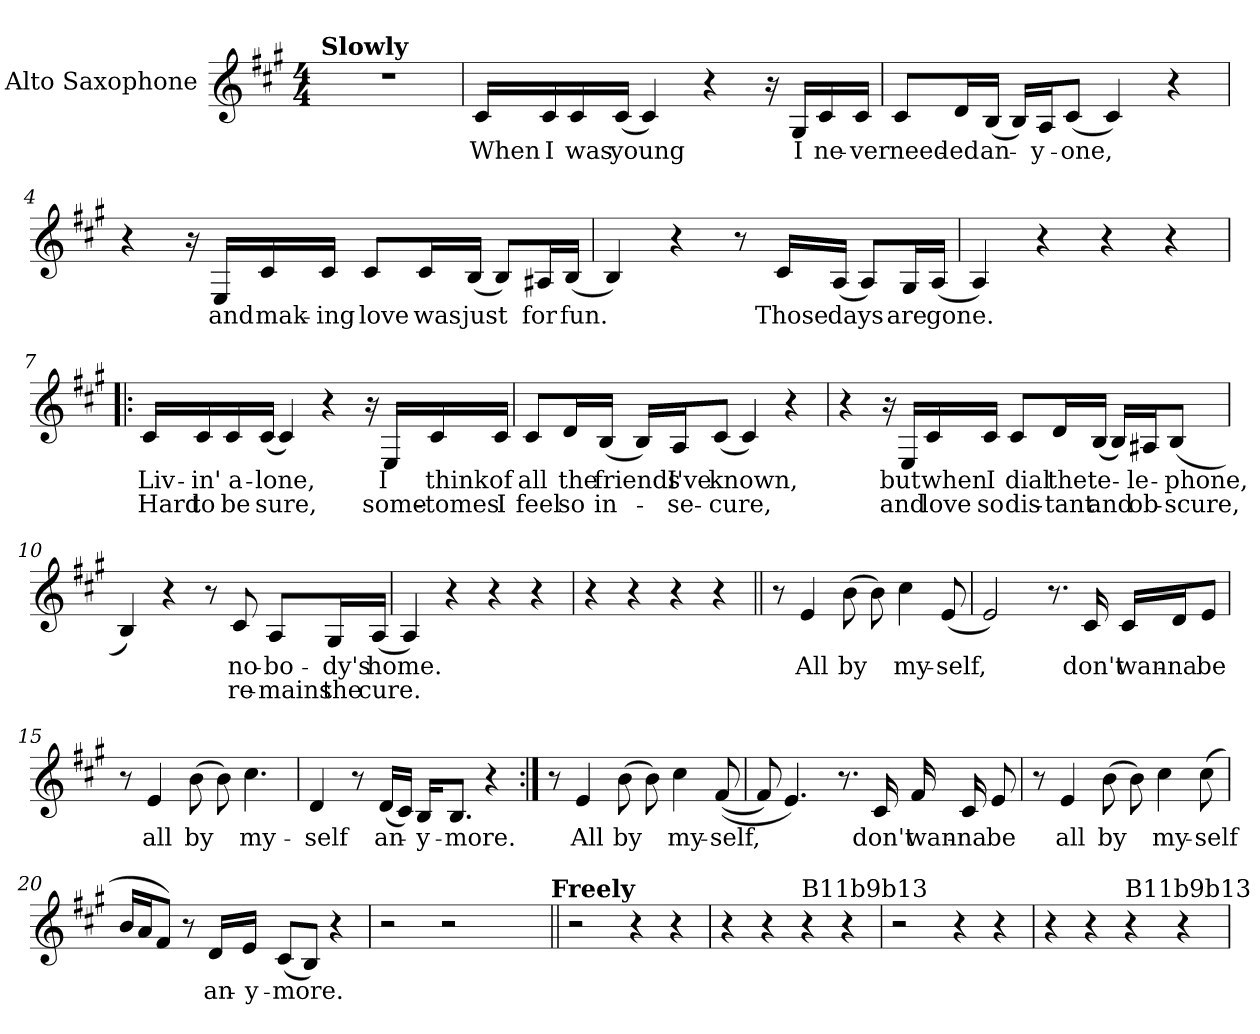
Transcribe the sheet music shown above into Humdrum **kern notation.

**kern	**text	**text
*part1	*part1	*part1
*staff1	*staff1	*staff1
*I"Alto Saxophone	*	*
*I'A. Sax.	*	*
*clefG2	*	*
*k[f#c#g#]	*	*
*A:	*	*
*M4/4	*	*
*MM58	*	*
=1	=1	=1
!LO:TX:a:B:t=Slowly	!	!
1r	.	.
=2	=2	=2
!	!LO:LY:b	!
16c#LL	When	.
!	!LO:LY:b	!
16c#	I	.
!	!LO:LY:b	!
16c#	was	.
!	!LO:LY:b	!
(16c#JJ	young	.
4c#)	.	.
4r	.	.
16r	.	.
!	!LO:LY:b	!
16G#LL	I	.
!	!LO:LY:b	!
16c#	ne-	.
!	!LO:LY:b	!
16c#JJ	-ver	.
=3	=3	=3
!	!LO:LY:b	!
8c#L	need-	.
!	!LO:LY:b	!
16dL	-ed	.
!	!LO:LY:b	!
(16BJJ	an-	.
16BLL)	.	.
!	!LO:LY:b	!
16AJ	-y-	.
!	!LO:LY:b	!
(8c#J	-one,	.
4c#)	.	.
4r	.	.
=4	=4	=4
4r	.	.
16r	.	.
!	!LO:LY:b	!
16ELL	and	.
!	!LO:LY:b	!
16c#	mak-	.
!	!LO:LY:b	!
16c#JJ	-ing	.
!	!LO:LY:b	!
8c#L	love	.
!	!LO:LY:b	!
16c#L	was	.
!	!LO:LY:b	!
(16BJJ	just	.
8BL)	.	.
!	!LO:LY:b	!
16A#L	for	.
!	!LO:LY:b	!
(16BJJ	fun.	.
!!LO:LB:g=z
=5	=5	=5
4B)	.	.
4r	.	.
8r	.	.
!	!LO:LY:b	!
16c#LL	Those	.
!	!LO:LY:b	!
(16AJJ	days	.
8AL)	.	.
!	!LO:LY:b	!
16G#L	are	.
!	!LO:LY:b	!
(16AJJ	gone.	.
=6	=6	=6
4A)	.	.
4r	.	.
4r	.	.
4r	.	.
=7!|:	=7!|:	=7!|:
!	!LO:LY:b	!LO:LY:b
16c#LL	Liv-	Hard
!	!LO:LY:b	!LO:LY:b
16c#	-in'	to
!	!LO:LY:b	!LO:LY:b
16c#	a-	be
!	!LO:LY:b	!LO:LY:b
(16c#JJ	-lone,	sure,
4c#)	.	.
4r	.	.
16r	.	.
!	!LO:LY:b	!LO:LY:b
16ELL	I	some-
!	!LO:LY:b	!LO:LY:b
16c#	think	-tomes
!	!LO:LY:b	!LO:LY:b
16c#JJ	of	I
=8	=8	=8
!	!LO:LY:b	!LO:LY:b
8c#L	all	feel
!	!LO:LY:b	!LO:LY:b
16dL	the	so
!	!LO:LY:b	!LO:LY:b
(16BJJ	friends	in-
16BLL)	.	.
!	!LO:LY:b	!LO:LY:b
16AJ	I've	-se-
!	!LO:LY:b	!LO:LY:b
(8c#J	known,	-cure,
4c#)	.	.
4r	.	.
!!LO:LB:g=z
=9	=9	=9
4r	.	.
16r	.	.
!	!LO:LY:b	!LO:LY:b
16ELL	but	and
!	!LO:LY:b	!LO:LY:b
16c#	when	love
!	!LO:LY:b	!LO:LY:b
16c#JJ	I	so
!	!LO:LY:b	!LO:LY:b
8c#L	dial	dis-
!	!LO:LY:b	!LO:LY:b
16dL	the	-tant
!	!LO:LY:b	!LO:LY:b
(16BJJ	te-	and
16BLL)	.	.
!	!LO:LY:b	!LO:LY:b
16A#J	-le-	ob-
!	!LO:LY:b	!LO:LY:b
(8BJ	-phone,	-scure,
=10	=10	=10
4B)	.	.
4r	.	.
8r	.	.
!	!LO:LY:b	!LO:LY:b
8c#	no-	re-
!	!LO:LY:b	!LO:LY:b
8AL	-bo-	-mains
!	!LO:LY:b	!LO:LY:b
16G#L	-dy's	the
!	!LO:LY:b	!LO:LY:b
(16AJJ	home.	cure.
=11	=11	=11
4A)	.	.
4r	.	.
4r	.	.
4r	.	.
=12	=12	=12
4r	.	.
4r	.	.
4r	.	.
4r	.	.
!!LO:LB:g=z
=13||	=13||	=13||
8r	.	.
!	!LO:LY:b	!
4e	All	.
!	!LO:LY:b	!
(8b	by	.
8bL)	.	.
!	!LO:LY:b	!
4cc#	my-	.
!	!LO:LY:b	!
(8e	-self,	.
=14	=14	=14
2e)	.	.
8.r	.	.
!	!LO:LY:b	!
16c#	don't	.
!	!LO:LY:b	!
16c#LL	wan-	.
!	!LO:LY:b	!
16dJ	-na	.
!	!LO:LY:b	!
8eJ	be	.
=15	=15	=15
8r	.	.
!	!LO:LY:b	!
4e	all	.
!	!LO:LY:b	!
(8b	by	.
8bL)	.	.
!	!LO:LY:b	!
4.cc#	my-	.
=16	=16	=16
!	!LO:LY:b	!
4d	-self	.
8r	.	.
!	!LO:LY:b	!
(16dLL	an-	.
16c#JJ)	.	.
!	!LO:LY:b	!
16BKL	-y-	.
!	!LO:LY:b	!
8.BJ	-more.	.
4r	.	.
!!LO:LB:g=z
=17:|!	=17:|!	=17:|!
8r	.	.
!	!LO:LY:b	!
4e	All	.
!	!LO:LY:b	!
(8b	by	.
8bL)	.	.
!	!LO:LY:b	!
4cc#	my-	.
!	!LO:LY:b	!
((8f#	-self,	.
=18	=18	=18
8f#L)	.	.
4.e)	.	.
8.r	.	.
!	!LO:LY:b	!
16c#	don't	.
!	!LO:LY:b	!
16f#LL	wan-	.
!	!LO:LY:b	!
16c#J	-na	.
!	!LO:LY:b	!
8eJ	be	.
=19	=19	=19
8r	.	.
!	!LO:LY:b	!
4e	all	.
!	!LO:LY:b	!
(8b	by	.
8bL)	.	.
!	!LO:LY:b	!
4cc#	my-	.
!	!LO:LY:b	!
(8cc#	-self	.
=20	=20	=20
16bLL	.	.
16aJ	.	.
8f#J)	.	.
8r	.	.
!	!LO:LY:b	!
16dLL	an-	.
!	!LO:LY:b	!
16eJJ	-y-	.
!	!LO:LY:b	!
(8c#L	-more.	.
8BJ)	.	.
4r	.	.
!!LO:LB:g=z
=21	=21	=21
*^	*	*
2r	2ryy	.	.
2r	4ryy	.	.
.	8ryy	.	.
.	16ryy	.	.
.	32ryy	.	.
.	64ryy	.	.
.	128...ryy	.	.
*MM108	*	*	*
!	!LO:TX:a:B:t=Freely	!	!
.	1024ryy	.	.
*v	*v	*	*
=22||	=22||	=22||
2r	.	.
4r	.	.
4r	.	.
=23	=23	=23
4r	.	.
4r	.	.
!LO:TX:a:t=B11b9b13	!	!
4r	.	.
4r	.	.
=24	=24	=24
2r	.	.
4r	.	.
4r	.	.
!!LO:LB:g=z
=25	=25	=25
4r	.	.
4r	.	.
!LO:TX:a:t=B11b9b13	!	!
4r	.	.
4r	.	.
=	=	=
*-	*-	*-
